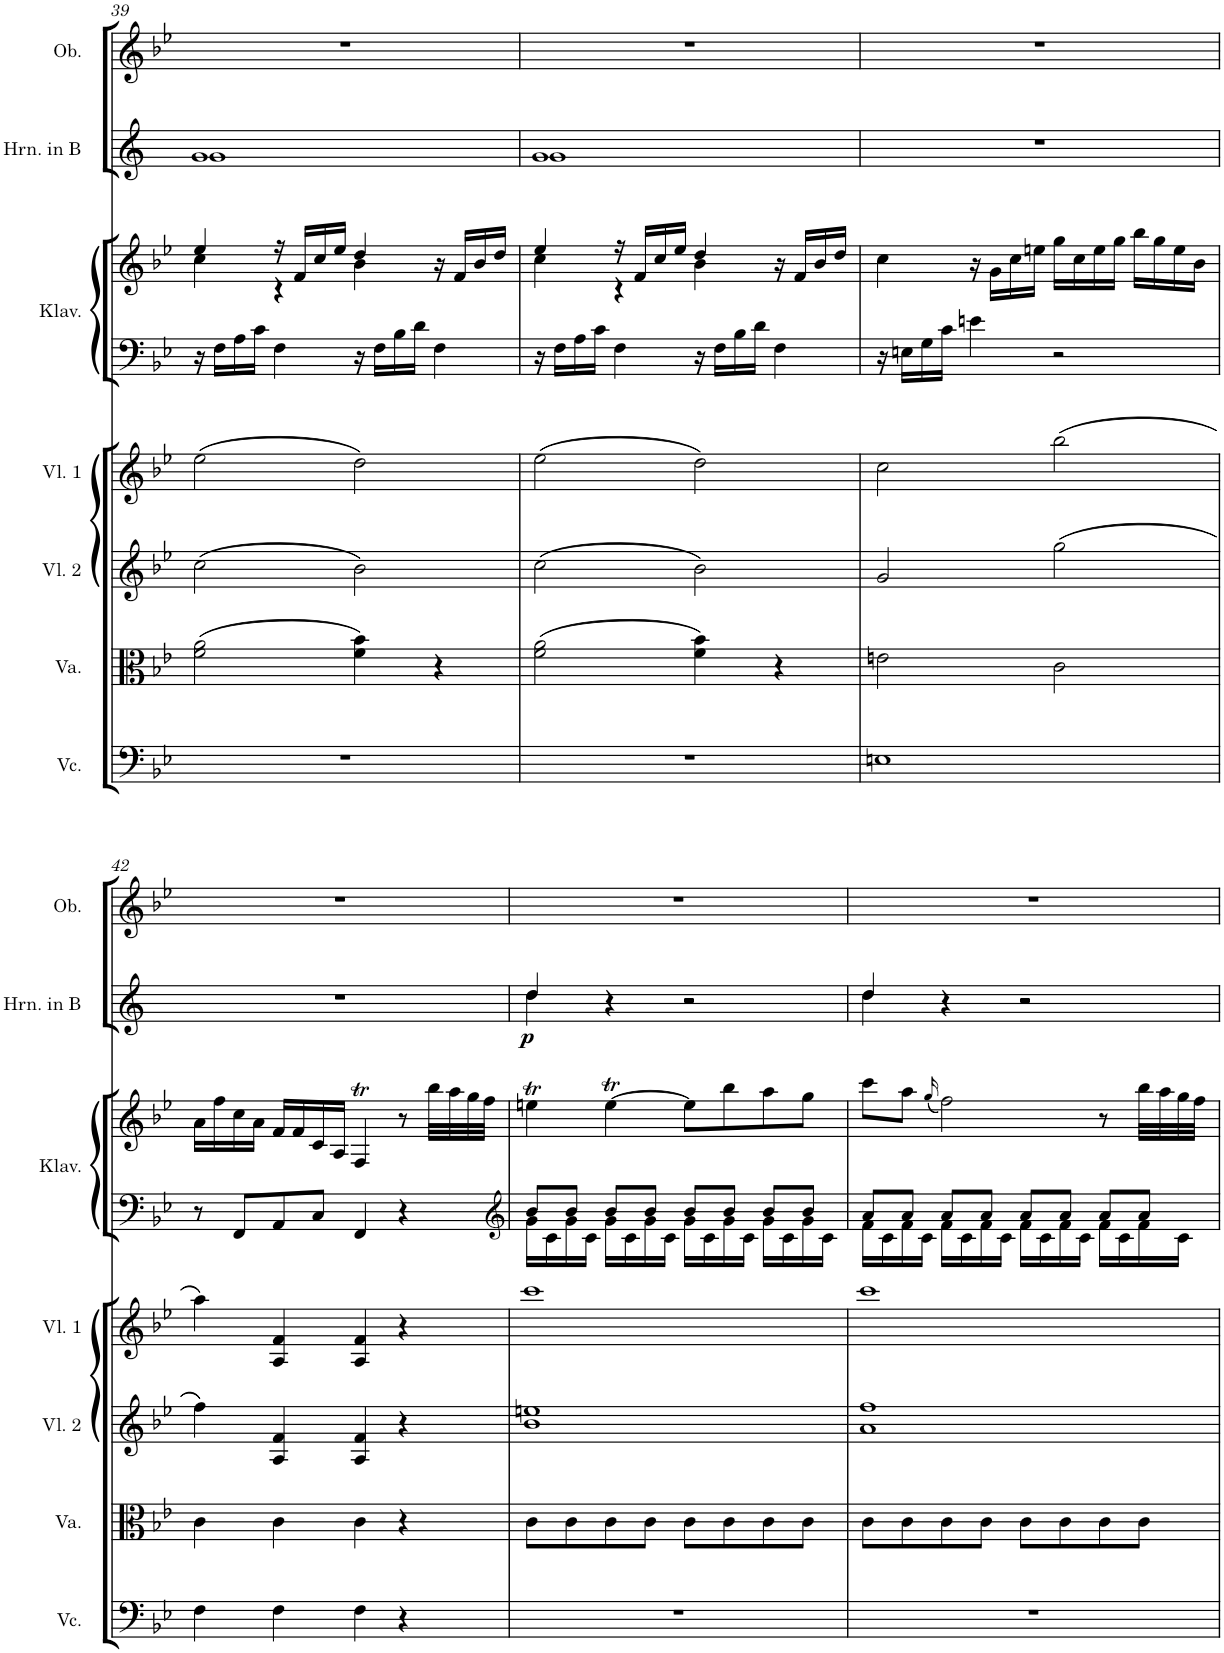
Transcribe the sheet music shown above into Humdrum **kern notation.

**kern	**kern	**kern	**kern	**kern	**kern	**kern	**dynam	**kern
*part7	*part6	*part5	*part4	*part3	*part3	*part2	*part2	*part1
*staff8	*staff7	*staff6	*staff5	*staff4	*staff3	*staff2	*staff2	*staff1
*I"Violoncello	*I"Viola	*I"Violine 2	*I"Violine 1	*I"Klavier	*	*I"Horn in B	*	*I"Oboe
*I'Vc.	*I'Va.	*I'Vl. 2	*I'Vl. 1	*I'Klav.	*	*I'Hrn. in B	*	*I'Ob.
!!LO:PB:g=z
*clefF4	*clefC3	*clefG2	*clefG2	*clefF4	*clefG2	*clefG2	*	*clefG2
*	*	*	*	*	*	*Trd1c2	*	*
*k[b-e-]	*k[b-e-]	*k[b-e-]	*k[b-e-]	*k[b-e-]	*k[b-e-]	*k[]	*	*k[b-e-]
*M4/4	*M4/4	*M4/4	*M4/4	*M4/4	*M4/4	*M4/4	*	*M4/4
*met(c)	*met(c)	*met(c)	*met(c)	*met(c)	*met(c)	*met(c)	*	*met(c)
=39	=39	=39	=39	=39	=39	=39	=39	=39
*	*	*	*	*^	*^	*^	*	*
1r	(2f\ 2a\	(2cc\	(2ee-\	16r	1ryy	4ee-/	4cc\	1g	1g	.	1r
.	.	.	.	16F\LL	.	.	.	.	.	.	.
.	.	.	.	16A\	.	.	.	.	.	.	.
.	.	.	.	16c\JJ	.	.	.	.	.	.	.
.	.	.	.	4F\	.	16r	4r	.	.	.	.
.	.	.	.	.	.	16f/LL	.	.	.	.	.
.	.	.	.	.	.	16cc/	.	.	.	.	.
.	.	.	.	.	.	16ee-/JJ	.	.	.	.	.
.	4f\ 4b-\)	2b-\)	2dd\)	16r	.	4dd/	4b-\	.	.	.	.
.	.	.	.	16F\LL	.	.	.	.	.	.	.
.	.	.	.	16B-\	.	.	.	.	.	.	.
.	.	.	.	16d\JJ	.	.	.	.	.	.	.
.	4r	.	.	4F\	.	16r	4ryy	.	.	.	.
.	.	.	.	.	.	16f/LL	.	.	.	.	.
.	.	.	.	.	.	16b-/	.	.	.	.	.
.	.	.	.	.	.	16dd/JJ	.	.	.	.	.
=40	=40	=40	=40	=40	=40	=40	=40	=40	=40	=40	=40
1r	(2f\ 2a\	(2cc\	(2ee-\	16r	1ryy	4ee-/	4cc\	1g	1g	.	1r
.	.	.	.	16F\LL	.	.	.	.	.	.	.
.	.	.	.	16A\	.	.	.	.	.	.	.
.	.	.	.	16c\JJ	.	.	.	.	.	.	.
.	.	.	.	4F\	.	16r	4r	.	.	.	.
.	.	.	.	.	.	16f/LL	.	.	.	.	.
.	.	.	.	.	.	16cc/	.	.	.	.	.
.	.	.	.	.	.	16ee-/JJ	.	.	.	.	.
.	4f\ 4b-\)	2b-\)	2dd\)	16r	.	4dd/	4b-\	.	.	.	.
.	.	.	.	16F\LL	.	.	.	.	.	.	.
.	.	.	.	16B-\	.	.	.	.	.	.	.
.	.	.	.	16d\JJ	.	.	.	.	.	.	.
.	4r	.	.	4F\	.	16r	4ryy	.	.	.	.
.	.	.	.	.	.	16f/LL	.	.	.	.	.
.	.	.	.	.	.	16b-/	.	.	.	.	.
.	.	.	.	.	.	16dd/JJ	.	.	.	.	.
*	*	*	*	*	*	*v	*v	*	*	*	*
*	*	*	*	*	*	*	*v	*v	*	*
=41	=41	=41	=41	=41	=41	=41	=41	=41	=41
1En	2en\	2g/	2cc\	16r	1ryy	4cc\	1r	.	1r
.	.	.	.	16En\LL	.	.	.	.	.
.	.	.	.	16G\	.	.	.	.	.
.	.	.	.	16c\JJ	.	.	.	.	.
.	.	.	.	4en\	.	16r	.	.	.
.	.	.	.	.	.	16g\LL	.	.	.
.	.	.	.	.	.	16cc\	.	.	.
.	.	.	.	.	.	16een\JJ	.	.	.
.	2c\	(2gg\	(2bb-\	2r	.	16gg\LL	.	.	.
.	.	.	.	.	.	16cc\	.	.	.
.	.	.	.	.	.	16ee\	.	.	.
.	.	.	.	.	.	16gg\JJ	.	.	.
.	.	.	.	.	.	16bb-\LL	.	.	.
.	.	.	.	.	.	16gg\	.	.	.
.	.	.	.	.	.	16ee\	.	.	.
.	.	.	.	.	.	16b-\JJ	.	.	.
*	*	*	*	*v	*v	*	*	*	*
!!LO:LB:g=z
=42	=42	=42	=42	=42	=42	=42	=42	=42
4F\	4c\	4ff\)	4aa\)	8r	16a\LL	1r	.	1r
.	.	.	.	.	16ff\	.	.	.
.	.	.	.	8FF/L	16cc\	.	.	.
.	.	.	.	.	16a\JJ	.	.	.
4F\	4c\	4A/ 4f/	4A/ 4f/	8AA/	16f/LL	.	.	.
.	.	.	.	.	16f/	.	.	.
.	.	.	.	8C/J	16c/	.	.	.
.	.	.	.	.	16A/JJ	.	.	.
4F\	4c\	4A/ 4f/	4A/ 4f/	4FF/	4FT/	.	.	.
4r	4r	4r	4r	4r	8r	.	.	.
.	.	.	.	.	32bb-\LLL	.	.	.
.	.	.	.	.	32aa\	.	.	.
.	.	.	.	.	32gg\	.	.	.
.	.	.	.	.	32ff\JJJ	.	.	.
=43	=43	=43	=43	=43	=43	=43	=43	=43
*	*	*	*	*clefG2	*	*	*	*
*	*	*	*	*^	*	*^	*	*
!	!	!	!	!	!	!	!	!	!LO:DY:b	!
1r	8c\L	1b- 1een	1ccc	8b-/L	16g\LL	4eent\	4dd/	4dd\	p	1r
.	.	.	.	.	16c\	.	.	.	.	.
.	8c\	.	.	8b-/J	16g\	.	.	.	.	.
.	.	.	.	.	16c\JJ	.	.	.	.	.
.	8c\	.	.	8b-/L	16g\LL	[4eet\	4r	2.ryy	.	.
.	.	.	.	.	16c\	.	.	.	.	.
.	8c\J	.	.	8b-/J	16g\	.	.	.	.	.
.	.	.	.	.	16c\JJ	.	.	.	.	.
.	8c\L	.	.	8b-/L	16g\LL	8ee\L]	2r	.	.	.
.	.	.	.	.	16c\	.	.	.	.	.
.	8c\	.	.	8b-/J	16g\	8bb-\	.	.	.	.
.	.	.	.	.	16c\JJ	.	.	.	.	.
.	8c\	.	.	8b-/L	16g\LL	8aa\	.	.	.	.
.	.	.	.	.	16c\	.	.	.	.	.
.	8c\J	.	.	8b-/J	16g\	8gg\J	.	.	.	.
.	.	.	.	.	16c\JJ	.	.	.	.	.
=44	=44	=44	=44	=44	=44	=44	=44	=44	=44	=44
1r	8c\L	1a 1ff	1ccc	8a/L	16f\LL	8ccc\L	4dd/	4dd\	.	1r
.	.	.	.	.	16c\	.	.	.	.	.
.	8c\	.	.	8a/J	16f\	8aa\J	.	.	.	.
.	.	.	.	.	16c\JJ	.	.	.	.	.
.	.	.	.	.	.	(16qgg/	.	.	.	.
.	8c\	.	.	8a/L	16f\LL	2ff\)	4r	2.ryy	.	.
.	.	.	.	.	16c\	.	.	.	.	.
.	8c\J	.	.	8a/J	16f\	.	.	.	.	.
.	.	.	.	.	16c\JJ	.	.	.	.	.
.	8c\L	.	.	8a/L	16f\LL	.	2r	.	.	.
.	.	.	.	.	16c\	.	.	.	.	.
.	8c\	.	.	8a/J	16f\	.	.	.	.	.
.	.	.	.	.	16c\JJ	.	.	.	.	.
.	8c\	.	.	8a/L	16f\LL	8r	.	.	.	.
.	.	.	.	.	16c\	.	.	.	.	.
.	8c\J	.	.	8a/J	16f\	32bb-\LLL	.	.	.	.
.	.	.	.	.	.	32aa\	.	.	.	.
.	.	.	.	.	16c\JJ	32gg\	.	.	.	.
.	.	.	.	.	.	32ff\JJJ	.	.	.	.
*	*	*	*	*v	*v	*	*v	*v	*	*
=	=	=	=	=	=	=	=	=
*-	*-	*-	*-	*-	*-	*-	*-	*-
